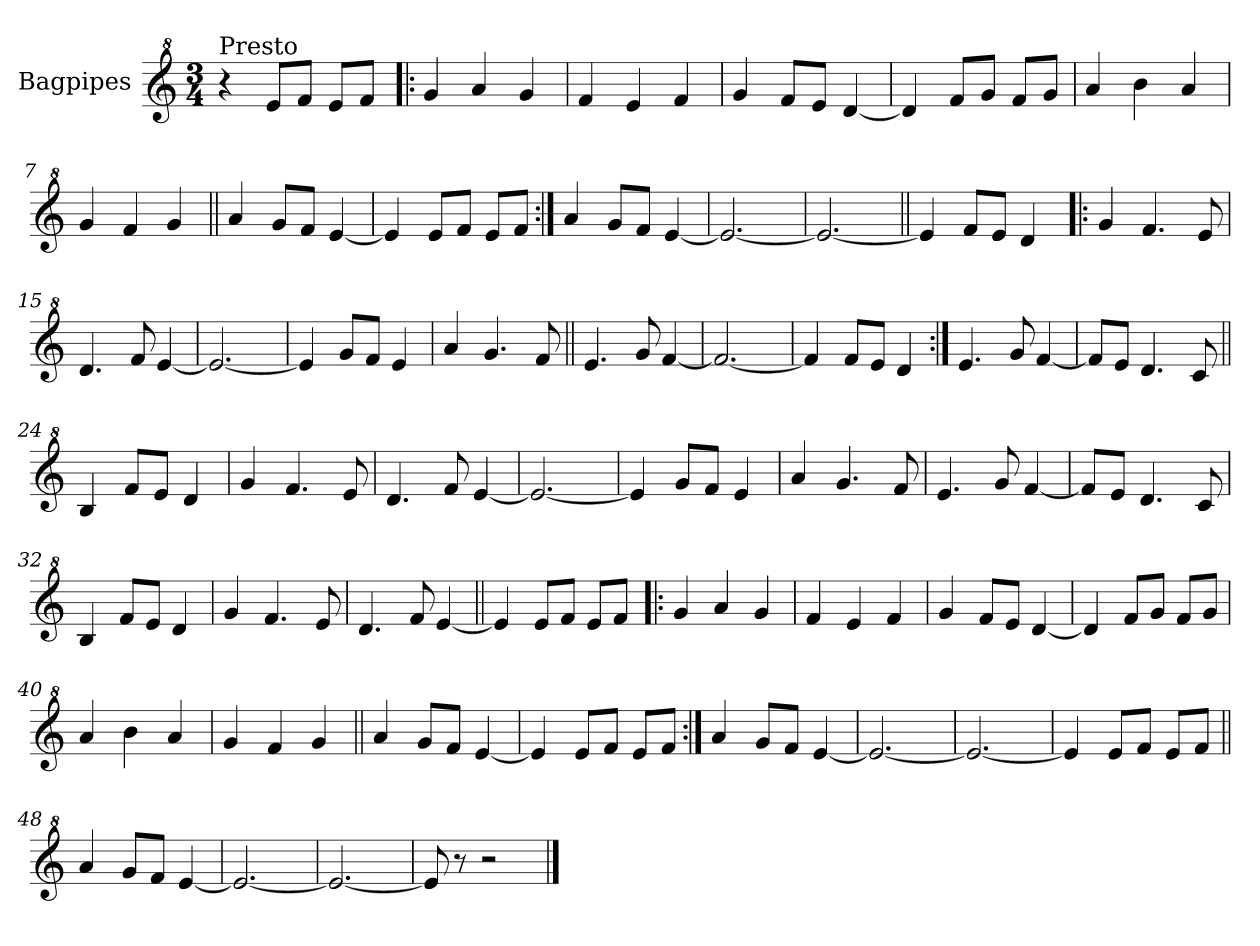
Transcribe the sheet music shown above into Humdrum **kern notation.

**kern
*part1
*staff1
*I"Bagpipes
*I'Bag
*clefG^2
*k[]
*C:
*M3/4
=1
!LO:TX:a:t=Presto
4r
8ee/L
8ff/J
8ee/L
8ff/J
=2!|:
4gg/
4aa/
4gg/
=3
4ff/
4ee/
4ff/
=4
4gg/
8ff/L
8ee/J
[4dd/
=5
4dd/]
8ff/L
8gg/J
8ff/L
8gg/J
=6
4aa/
4bb\
4aa/
=7
4gg/
4ff/
4gg/
=8||
4aa/
8gg/L
8ff/J
[4ee/
=9
4ee/]
8ee/L
8ff/J
8ee/L
8ff/J
!!LO:LB:g=z
=10:|!
4aa/
8gg/L
8ff/J
[4ee/
=11
2.ee/_
=12
2.ee/_
=13||
4ee/]
8ff/L
8ee/J
4dd/
=14!|:
4gg/
4.ff/
8ee/
=15
4.dd/
8ff/
[4ee/
=16
2.ee/_
=17
4ee/]
8gg/L
8ff/J
4ee/
=18
4aa/
4.gg/
8ff/
=19||
4.ee/
8gg/
[4ff/
!!LO:LB:g=z
=20
2.ff/_
=21
4ff/]
8ff/L
8ee/J
4dd/
=22:|!
4.ee/
8gg/
[4ff/
=23
8ff/L]
8ee/J
4.dd/
8cc/
=24||
4b/
8ff/L
8ee/J
4dd/
=25
4gg/
4.ff/
8ee/
=26
4.dd/
8ff/
[4ee/
=27
2.ee/_
=28
4ee/]
8gg/L
8ff/J
4ee/
=29
4aa/
4.gg/
8ff/
!!LO:LB:g=z
=30
4.ee/
8gg/
[4ff/
=31
8ff/L]
8ee/J
4.dd/
8cc/
=32
4b/
8ff/L
8ee/J
4dd/
=33
4gg/
4.ff/
8ee/
=34
4.dd/
8ff/
[4ee/
=35||
4ee/]
8ee/L
8ff/J
8ee/L
8ff/J
=36!|:
4gg/
4aa/
4gg/
=37
4ff/
4ee/
4ff/
=38
4gg/
8ff/L
8ee/J
[4dd/
!!LO:LB:g=z
=39
4dd/]
8ff/L
8gg/J
8ff/L
8gg/J
=40
4aa/
4bb\
4aa/
=41
4gg/
4ff/
4gg/
=42||
4aa/
8gg/L
8ff/J
[4ee/
=43
4ee/]
8ee/L
8ff/J
8ee/L
8ff/J
=44:|!
4aa/
8gg/L
8ff/J
[4ee/
=45
2.ee/_
=46
2.ee/_
=47
4ee/]
8ee/L
8ff/J
8ee/L
8ff/J
!!LO:LB:g=z
=48||
4aa/
8gg/L
8ff/J
[4ee/
=49
2.ee/_
=50
2.ee/_
=51
8ee/]
8r
2r
==
*-
